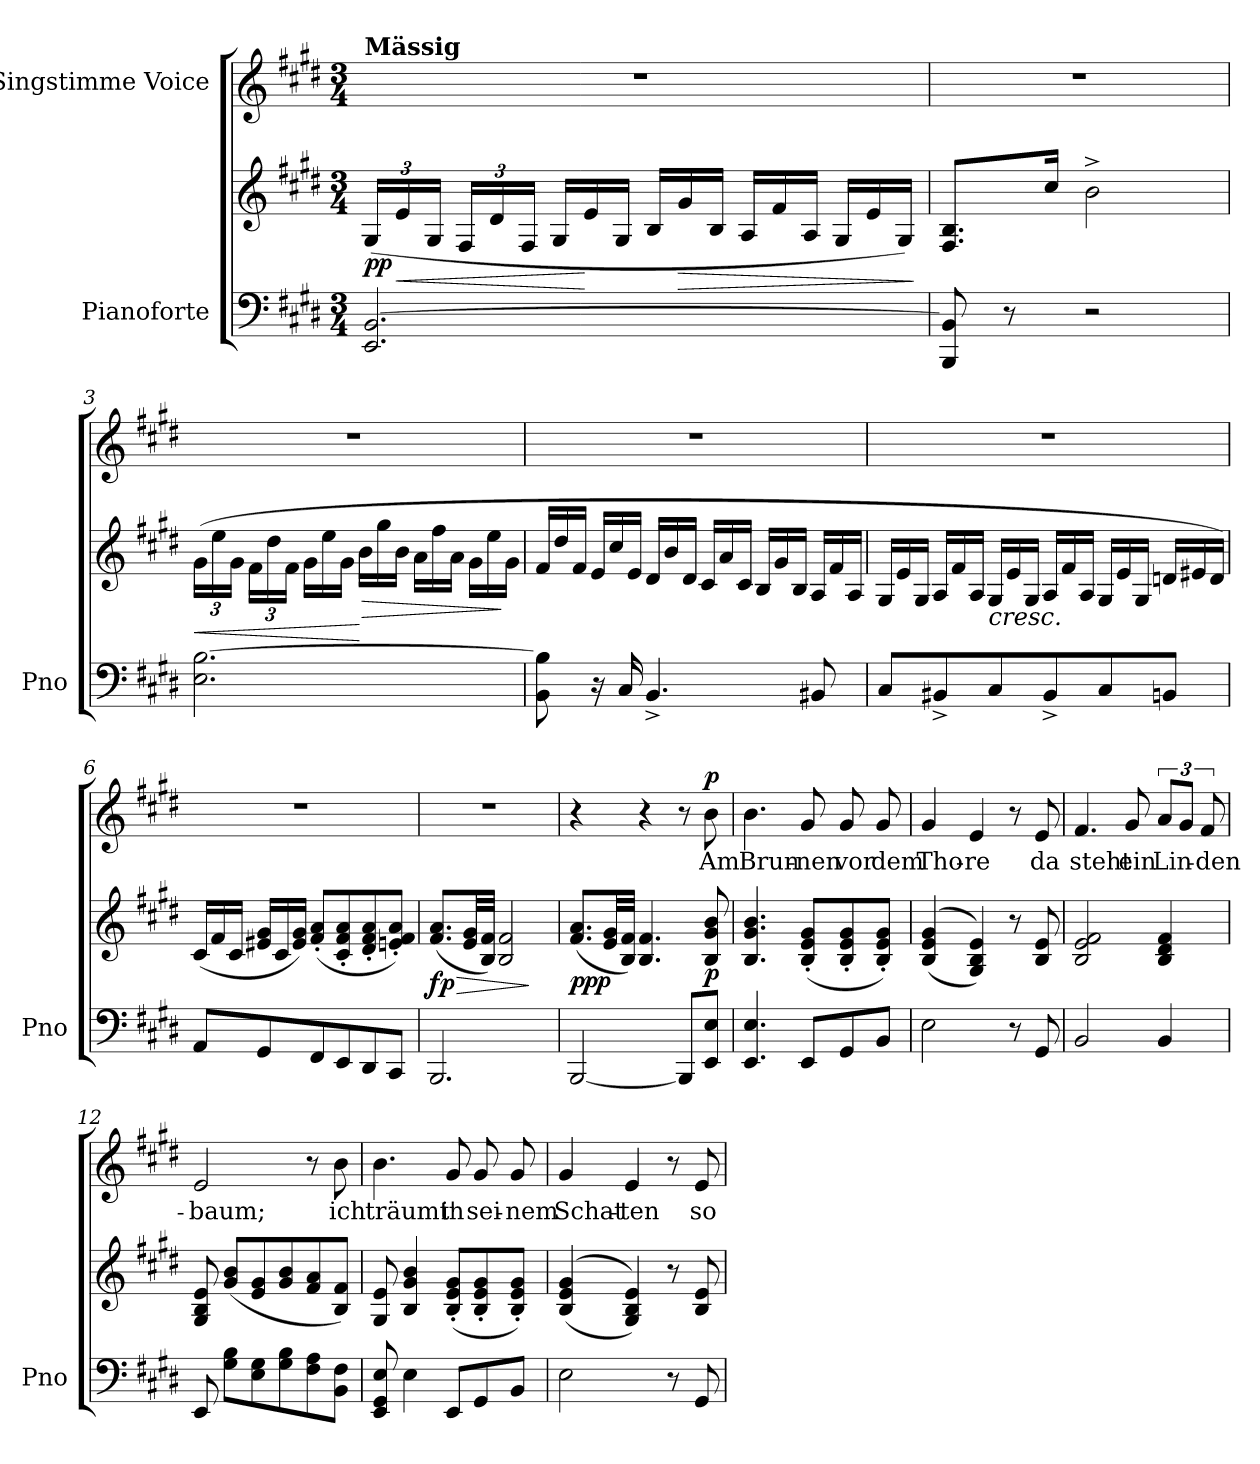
**kern	**kern	**dynam	**kern	**text	**dynam
*part2	*part2	*part2	*part1	*part1	*part1
*staff3	*staff2	*staff2/3	*staff1	*staff1	*staff1
*I"Pianoforte	*	*	*I"Singstimme Voice	*	*
*I'Pno	*	*	*	*	*
*clefF4	*clefG2	*	*clefG2	*	*
*k[f#c#g#d#]	*k[f#c#g#d#]	*	*k[f#c#g#d#]	*	*
*M3/4	*M3/4	*	*M3/4	*	*
*	*Xbrackettup	*	*	*	*
=1	=1	=1	=1	=1	=1
!	!	!	!LO:TX:a:B:t=Mässig	!	!
!	!	!LO:DY:b	!	!	!
2.EE/ [2.BB/	(<24G#/LL	pp	2.r	.	.
!	!	!LO:HP:b	!	!	!
.	24e/	<	.	.	.
.	24G#/JJ	.	.	.	.
.	24F#/LL	.	.	.	.
.	24d#/	.	.	.	.
.	24F#/JJ	.	.	.	.
*	*Xtuplet	*	*	*	*
.	24G#/LL	.	.	.	.
.	24e/	[	.	.	.
.	24G#/JJ	.	.	.	.
.	24B/LL	.	.	.	.
!	!	!LO:HP:b	!	!	!
.	24g#/	>	.	.	.
.	24B/JJ	.	.	.	.
.	24A/LL	.	.	.	.
.	24f#/	.	.	.	.
.	24A/JJ	.	.	.	.
.	24G#/LL	.	.	.	.
.	24e/	.	.	.	.
.	24G#/JJ)	.	.	.	.
.	.	]	.	.	.
=2	=2	=2	=2	=2	=2
8BBB/ 8BB/]	8.F#/ 8.B/L	.	2.r	.	.
8r	.	.	.	.	.
.	16cc#/Jk	.	.	.	.
2r	2b^\	.	.	.	.
=3	=3	=3	=3	=3	=3
*	*tuplet	*	*	*	*
!	!	!LO:HP:b	!	!	!
2.E\ [2.B\	(>24g#\LL	<	2.r	.	.
.	24ee\	.	.	.	.
.	24g#\JJ	.	.	.	.
.	24f#\LL	.	.	.	.
.	24dd#\	.	.	.	.
.	24f#\JJ	.	.	.	.
*	*Xtuplet	*	*	*	*
.	24g#\LL	.	.	.	.
.	24ee\	.	.	.	.
.	24g#\JJ	.	.	.	.
!	!	!LO:HP:n=1:b	!	!	!
.	24b\LL	[ >	.	.	.
.	24gg#\	.	.	.	.
.	24b\JJ	.	.	.	.
.	24a\LL	.	.	.	.
.	24ff#\	.	.	.	.
.	24a\JJ	.	.	.	.
.	24g#\LL	.	.	.	.
.	24ee\	.	.	.	.
.	24g#\JJ	]	.	.	.
!!LO:LB:g=z
=4	=4	=4	=4	=4	=4
8BB\ 8B\]	24f#/LL	.	2.r	.	.
.	24dd#/	.	.	.	.
.	24f#/JJ	.	.	.	.
16r	24e/LL	.	.	.	.
.	24cc#/	.	.	.	.
16C#/	.	.	.	.	.
.	24e/JJ	.	.	.	.
4.BB^/	24d#/LL	.	.	.	.
.	24b/	.	.	.	.
.	24d#/JJ	.	.	.	.
.	24c#/LL	.	.	.	.
.	24a/	.	.	.	.
.	24c#/JJ	.	.	.	.
.	24B/LL	.	.	.	.
.	24g#/	.	.	.	.
.	24B/JJ	.	.	.	.
8BB#X/	24A/LL	.	.	.	.
.	24f#/	.	.	.	.
.	24A/JJ	.	.	.	.
=5	=5	=5	=5	=5	=5
8C#/L	24G#/LL	.	2.r	.	.
.	24e/	.	.	.	.
.	24G#/JJ	.	.	.	.
8BB#X^/	24A/LL	.	.	.	.
.	24f#/	.	.	.	.
.	24A/JJ	.	.	.	.
!	!LO:TX:b:i:t=cresc.	!	!	!	!
8C#/	24G#/LL	.	.	.	.
.	24e/	.	.	.	.
.	24G#/JJ	.	.	.	.
8BB#^/	24A/LL	.	.	.	.
.	24f#/	.	.	.	.
.	24A/JJ	.	.	.	.
8C#/	24G#/LL	.	.	.	.
.	24e/	.	.	.	.
.	24G#/JJ	.	.	.	.
8BBn/J	24dn/LL	.	.	.	.
.	24e#X/	.	.	.	.
.	24d/JJ)	.	.	.	.
=6	=6	=6	=6	=6	=6
8AA/L	(<24c#/LL	.	2.r	.	.
.	24f#/	.	.	.	.
.	24c#/JJ	.	.	.	.
8GG#/	24e#X/ 24g#/LL	.	.	.	.
.	24c#/	.	.	.	.
.	24e#/ 24g#/JJ)	.	.	.	.
8FF#/	(<8f#/' 8a/'L	.	.	.	.
8EE/	8c#/' 8f#/' 8a/'	.	.	.	.
8DD#/	8d#/' 8f#/' 8a/'	.	.	.	.
8CC#/J	8en/' 8f#/' 8a/'J)	.	.	.	.
!!LO:LB:g=z
=7	=7	=7	=7	=7	=7
!	!	!LO:HP:b	!	!	!
!	!	!LO:DY:n=1:b	!	!	!
2.BBB/	(<8.f#/ 8.a/L	> fp	2.r	.	.
.	32e/ 32g#/LL	.	.	.	.
.	32B/ 32f#/JJJ)	.	.	.	.
.	2B/ 2f#/	.	.	.	.
.	.	]	.	.	.
=8	=8	=8	=8	=8	=8
!	!	!LO:DY:b	!	!	!
[2BBB/	(<8.f#/ 8.a/L	ppp	4r	.	.
.	32e/ 32g#/LL	.	.	.	.
.	32B/ 32f#/JJJ)	.	.	.	.
.	4.B/ 4.f#/	.	4r	.	.
8BBB/L]	.	.	8r	.	.
!	!	!LO:DY:b	!	!LO:LY:b	!LO:DY:a
8EE/ 8E/J	8B/ 8g#/ 8b/	p	8b\	Am	p
=9	=9	=9	=9	=9	=9
!	!	!	!	!LO:LY:b	!
4.EE/ 4.E/	4.B/ 4.g#/ 4.b/	.	4.b\	Brun-	.
!	!	!	!	!LO:LY:b	!
8EE/L	(<8B/' 8e/' 8g#/'L	.	8g#/	-nen	.
!	!	!	!	!LO:LY:b	!
8GG#/	8B/' 8e/' 8g#/'	.	8g#/	vor	.
!	!	!	!	!LO:LY:b	!
8BB/J	8B/' 8e/' 8g#/'J)	.	8g#/	dem	.
=10	=10	=10	=10	=10	=10
!	!	!	!	!LO:LY:b	!
2E\	(>(<4B/ 4e/ 4g#/	.	4g#/	Tho-	.
!	!	!	!	!LO:LY:b	!
.	4G#/ 4B/ 4e/))	.	4e/	-re	.
8r	8r	.	8r	.	.
!	!	!	!	!LO:LY:b	!
8GG#/	8B/ 8e/	.	8e/	da	.
=11	=11	=11	=11	=11	=11
!	!	!	!	!LO:LY:b	!
2BB/	2B/ 2e/ 2f#/	.	4.f#/	steht	.
!	!	!	!	!LO:LY:b	!
.	.	.	8g#/	ein	.
!	!	!	!	!LO:LY:b	!
4BB/	4B/ 4d#/ 4f#/	.	12a/L	Lin-	.
.	.	.	12g#/J	.	.
!	!	!	!	!LO:LY:b	!
.	.	.	12f#/	-den-	.
=12	=12	=12	=12	=12	=12
!	!	!	!	!LO:LY:b	!
8EE/	8G#/ 8B/ 8e/	.	2e/	-baum;	.
8G#\ 8B\L	(<8g#/ 8b/L	.	.	.	.
8E\ 8G#\	8e/ 8g#/	.	.	.	.
8G#\ 8B\	8g#/ 8b/	.	.	.	.
8F#\ 8A\	8f#/ 8a/	.	8r	.	.
!	!	!	!	!LO:LY:b	!
8BB\ 8F#\J	8B/ 8f#/J)	.	8b\	ich	.
!!LO:LB:g=z
=13	=13	=13	=13	=13	=13
!	!	!	!	!LO:LY:b	!
8EE/ 8GG#/ 8E/	8G#/ 8e/	.	4.b\	träumt'	.
4E\	4B/ 4g#/ 4b/	.	.	.	.
!	!	!	!	!LO:LY:b	!
8EE/L	(<8B/' 8e/' 8g#/'L	.	8g#/	in	.
!	!	!	!	!LO:LY:b	!
8GG#/	8B/' 8e/' 8g#/'	.	8g#/	sei-	.
!	!	!	!	!LO:LY:b	!
8BB/J	8B/' 8e/' 8g#/'J)	.	8g#/	-nem	.
=14	=14	=14	=14	=14	=14
!	!	!	!	!LO:LY:b	!
2E\	(<(>4B/ 4e/ 4g#/	.	4g#/	Schat-	.
!	!	!	!	!LO:LY:b	!
.	4G#/ 4B/ 4e/))	.	4e/	-ten	.
8r	8r	.	8r	.	.
!	!	!	!	!LO:LY:b	!
8GG#/	8B/ 8e/	.	8e/	so	.
=	=	=	=	=	=
*-	*-	*-	*-	*-	*-
